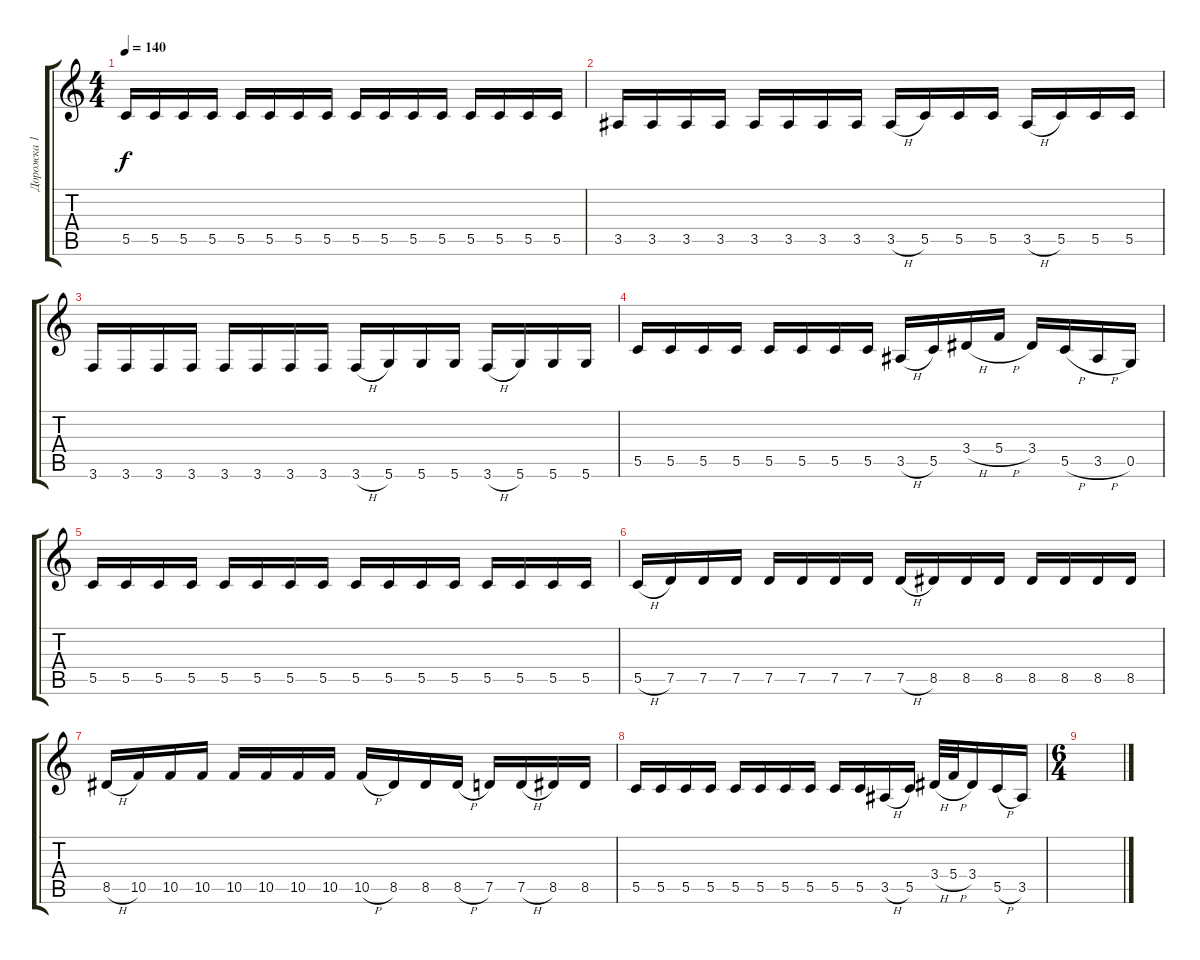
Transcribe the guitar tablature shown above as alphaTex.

\track ("Дорожка 1" "Дорожка 1") {instrument distortionguitar}
\staff {score tabs}
\tuning (D4 A3 F3 C3 G2 D2) {hide}
\ts (4 4)
\tempo 140
\clef g2
\ks c
5.5.16{dy f} 5.5.16 5.5.16 5.5.16 5.5.16 5.5.16 5.5.16 5.5.16 5.5.16 5.5.16 5.5.16 5.5.16 5.5.16 5.5.16 5.5.16 5.5.16 |
3.5.16 3.5.16 3.5.16 3.5.16 3.5.16 3.5.16 3.5.16 3.5.16 3.5{h}.16 5.5.16 5.5.16 5.5.16 3.5{h}.16 5.5.16 5.5.16 5.5.16 |
3.6.16 3.6.16 3.6.16 3.6.16 3.6.16 3.6.16 3.6.16 3.6.16 3.6{h}.16 5.6.16 5.6.16 5.6.16 3.6{h}.16 5.6.16 5.6.16 5.6.16 |
5.5.16 5.5.16 5.5.16 5.5.16 5.5.16 5.5.16 5.5.16 5.5.16 3.5{h}.16 5.5.16 3.4{h}.16 5.4{h}.16 3.4.16 5.5{h}.16 3.5{h}.16 0.5.16 |
5.5.16{instrument distortionguitar} 5.5.16 5.5.16 5.5.16 5.5.16 5.5.16 5.5.16 5.5.16 5.5.16 5.5.16 5.5.16 5.5.16 5.5.16 5.5.16 5.5.16 5.5.16 |
5.5{h}.16 7.5.16 7.5.16 7.5.16 7.5.16 7.5.16 7.5.16 7.5.16 7.5{h}.16 8.5.16 8.5.16 8.5.16 8.5.16 8.5.16 8.5.16 8.5.16 |
8.5{h}.16 10.5.16 10.5.16 10.5.16 10.5.16 10.5.16 10.5.16 10.5.16 10.5{h}.16 8.5.16 8.5.16 8.5{h}.16 7.5.16 7.5{h}.16 8.5.16 8.5.16 |
5.5.16 5.5.16 5.5.16 5.5.16 5.5.16 5.5.16 5.5.16 5.5.16 5.5.16 5.5.16 3.5{h}.16 5.5.16 3.4{h}.32 5.4{h}.32 3.4.16 5.5{h}.16 3.5.16 |
\ts (6 4)
